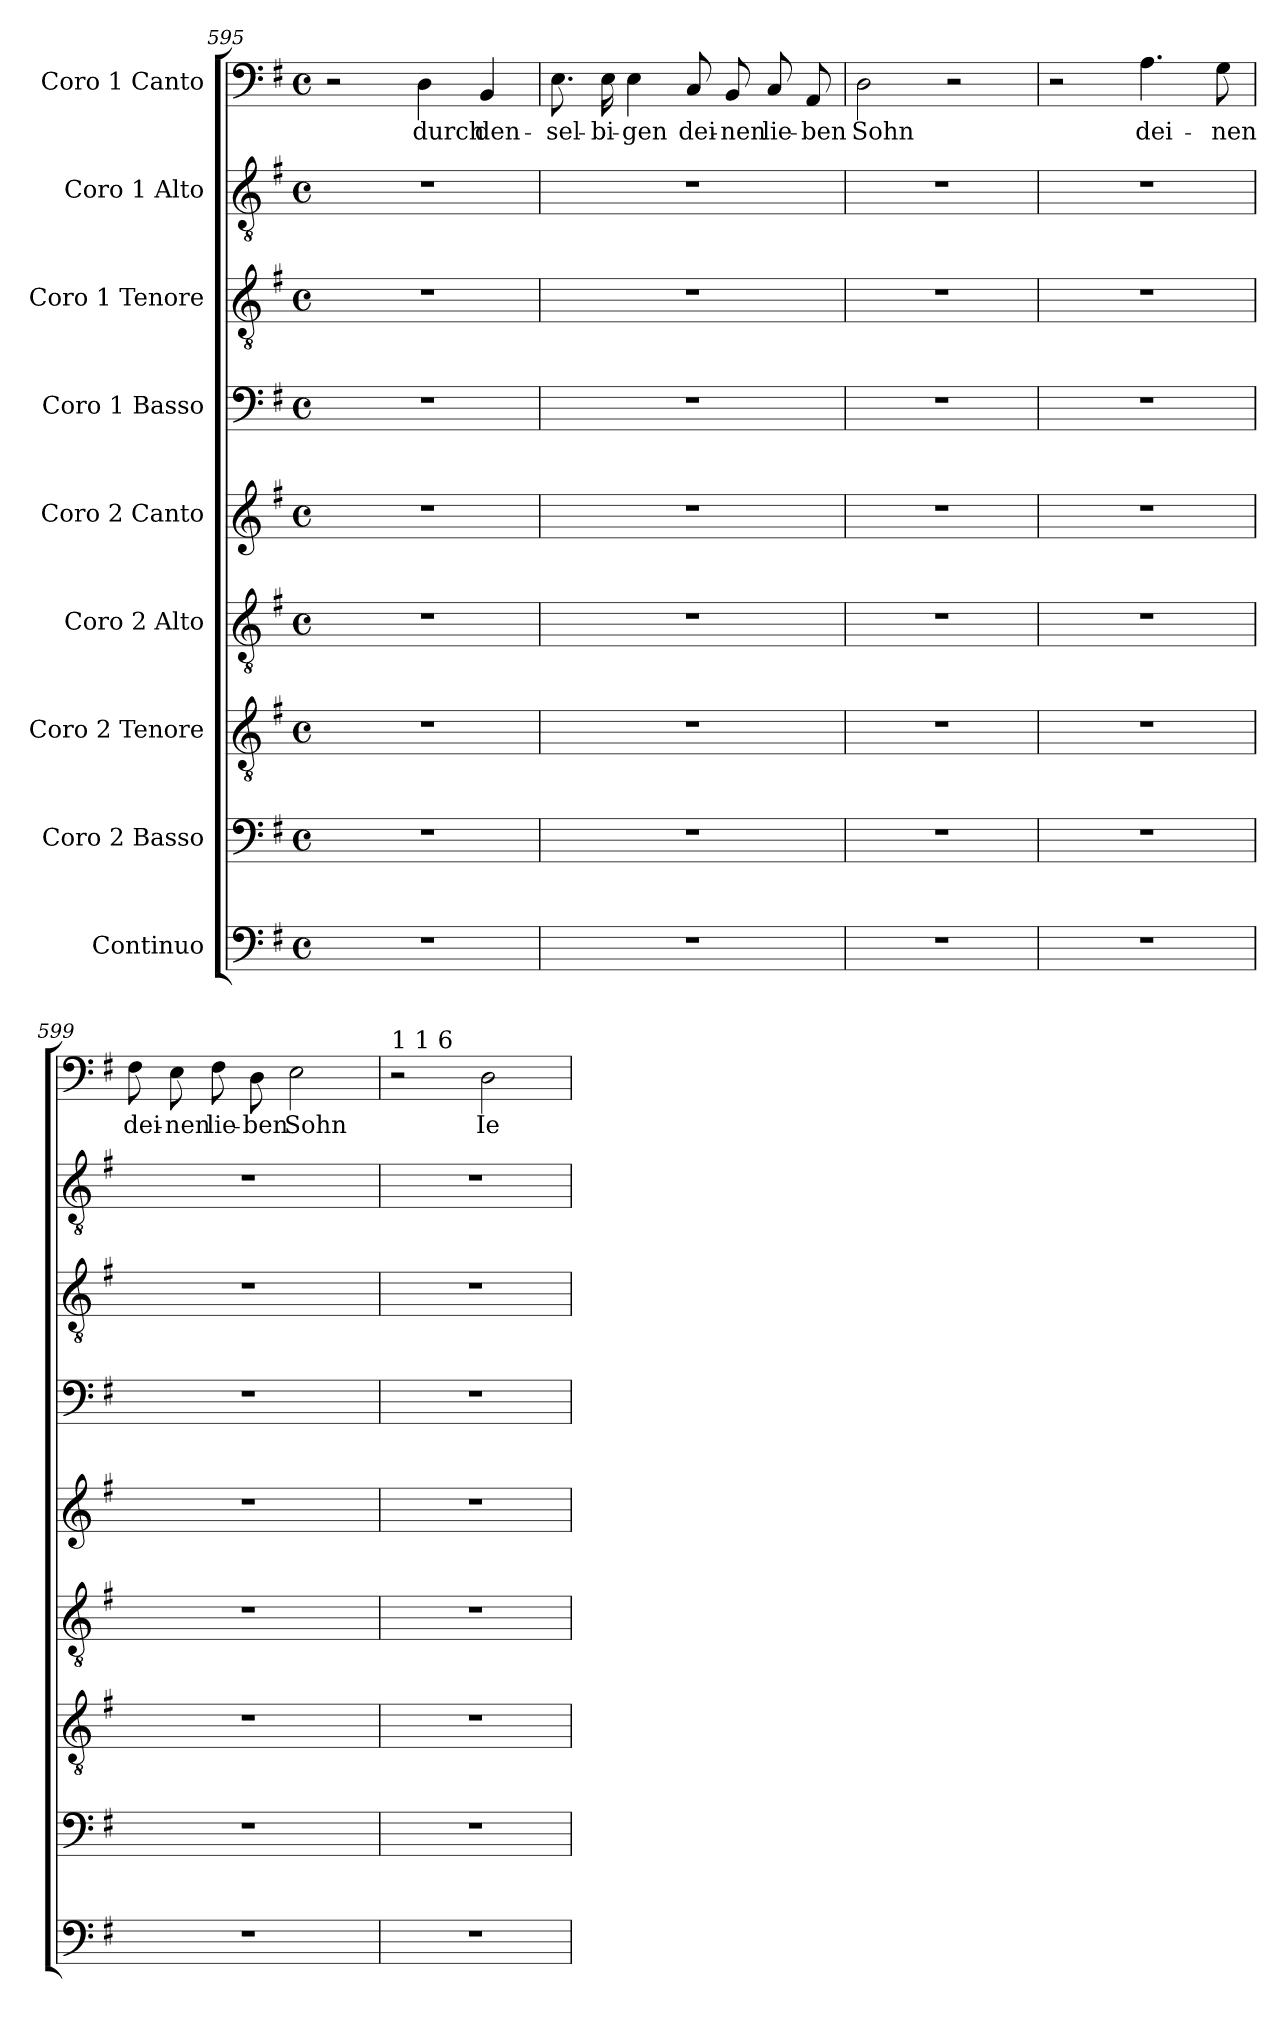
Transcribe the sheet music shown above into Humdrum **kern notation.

**kern	**kern	**kern	**kern	**kern	**kern	**kern	**kern	**kern	**text
*part9	*part8	*part7	*part6	*part5	*part4	*part3	*part2	*part1	*part1
*staff9	*staff8	*staff7	*staff6	*staff5	*staff4	*staff3	*staff2	*staff1	*staff1
*I"Continuo	*I"Coro 2  Basso	*I"Coro 2  Tenore	*I"Coro 2  Alto	*I"Coro 2  Canto	*I"Coro 1  Basso	*I"Coro 1  Tenore	*I"Coro 1  Alto	*I"Coro 1  Canto	*
*clefF4	*clefF4	*clefGv2	*clefGv2	*clefG2	*clefF4	*clefGv2	*clefGv2	*clefF4	*
*k[f#]	*k[f#]	*k[f#]	*k[f#]	*k[f#]	*k[f#]	*k[f#]	*k[f#]	*k[f#]	*
*G:	*G:	*G:	*G:	*G:	*G:	*G:	*G:	*G:	*
*M4/4	*M4/4	*M4/4	*M4/4	*M4/4	*M4/4	*M4/4	*M4/4	*M4/4	*
*met(c)	*met(c)	*met(c)	*met(c)	*met(c)	*met(c)	*met(c)	*met(c)	*met(c)	*
=595	=595	=595	=595	=595	=595	=595	=595	=595	=595
1r	1r	1r	1r	1r	1r	1r	1r	2r	.
!	!	!	!	!	!	!	!	!	!LO:LY:b:cj
.	.	.	.	.	.	.	.	4D\	durch
!	!	!	!	!	!	!	!	!	!LO:LY:b:cj
.	.	.	.	.	.	.	.	4BB/	den-
=596	=596	=596	=596	=596	=596	=596	=596	=596	=596
!	!	!	!	!	!	!	!	!	!LO:LY:b
1r	1r	1r	1r	1r	1r	1r	1r	8.E\	-sel-
!	!	!	!	!	!	!	!	!	!LO:LY:b:cj
.	.	.	.	.	.	.	.	16E\	-bi-
!	!	!	!	!	!	!	!	!	!LO:LY:b:rj
.	.	.	.	.	.	.	.	4E\	-gen
!	!	!	!	!	!	!	!	!	!LO:LY:b
.	.	.	.	.	.	.	.	8C/	dei-
!	!	!	!	!	!	!	!	!	!LO:LY:b:rj
.	.	.	.	.	.	.	.	8BB/	-nen
!	!	!	!	!	!	!	!	!	!LO:LY:b
.	.	.	.	.	.	.	.	8C/	lie-
!	!	!	!	!	!	!	!	!	!LO:LY:b:rj
.	.	.	.	.	.	.	.	8AA/	-ben
=597	=597	=597	=597	=597	=597	=597	=597	=597	=597
!	!	!	!	!	!	!	!	!	!LO:LY:b:cj
1r	1r	1r	1r	1r	1r	1r	1r	2D\	Sohn
.	.	.	.	.	.	.	.	2r	.
=598	=598	=598	=598	=598	=598	=598	=598	=598	=598
1r	1r	1r	1r	1r	1r	1r	1r	2r	.
!	!	!	!	!	!	!	!	!	!LO:LY:b
.	.	.	.	.	.	.	.	4.A\	dei-
!	!	!	!	!	!	!	!	!	!LO:LY:b:rj
.	.	.	.	.	.	.	.	8G\	-nen
=599	=599	=599	=599	=599	=599	=599	=599	=599	=599
!	!	!	!	!	!	!	!	!	!LO:LY:b
1r	1r	1r	1r	1r	1r	1r	1r	8F#\	dei-
!	!	!	!	!	!	!	!	!	!LO:LY:b:rj
.	.	.	.	.	.	.	.	8E\	-nen
!	!	!	!	!	!	!	!	!	!LO:LY:b
.	.	.	.	.	.	.	.	8F#\	lie-
!	!	!	!	!	!	!	!	!	!LO:LY:b:rj
.	.	.	.	.	.	.	.	8D\	-ben
!	!	!	!	!	!	!	!	!	!LO:LY:b:cj
.	.	.	.	.	.	.	.	2E\	Sohn
!!LO:LB:g=z
=600	=600	=600	=600	=600	=600	=600	=600	=600	=600
!	!	!	!	!	!	!	!	!LO:TX:a:t=1 1 6	!
1r	1r	1r	1r	1r	1r	1r	1r	2r	.
!	!	!	!	!	!	!	!	!	!LO:LY:b:cj
.	.	.	.	.	.	.	.	2D\	Ie-
=	=	=	=	=	=	=	=	=	=
*-	*-	*-	*-	*-	*-	*-	*-	*-	*-
